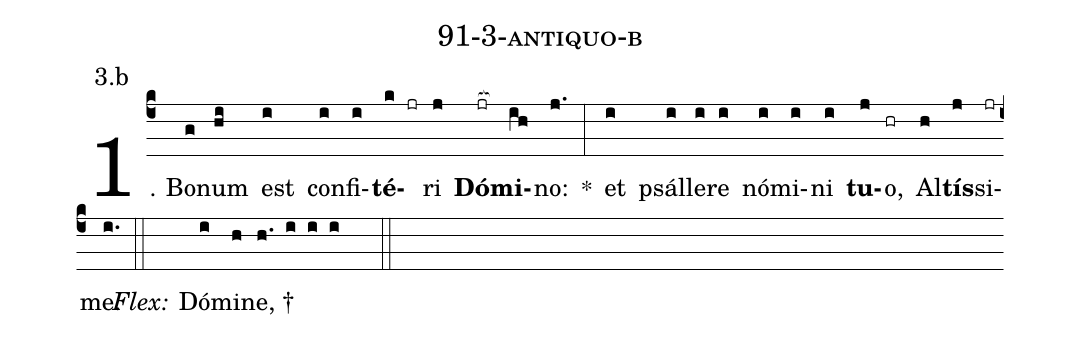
name: 91-3-antiquo-b;
annotation: 3.b;
%%
(c4)1. Bo(g)num(hi) est(i) con(i)fi(i)<b>té</b>(k jr)ri(j) <b>Dó</b>(jr[ocb:1{])<b>mi</b>(ih[ocb:0}])no:(j.) *(:) et(i) psál(i)le(i)re(i) nó(i)mi(i)ni(i) <b>tu</b>(j)o,(hr) Al(h)<b>tís</b>(j)si(jr)me.(i.) (::)
<i>Flex:</i>()  Dó(i)mi(h)ne, †(h. i i i  ::)
